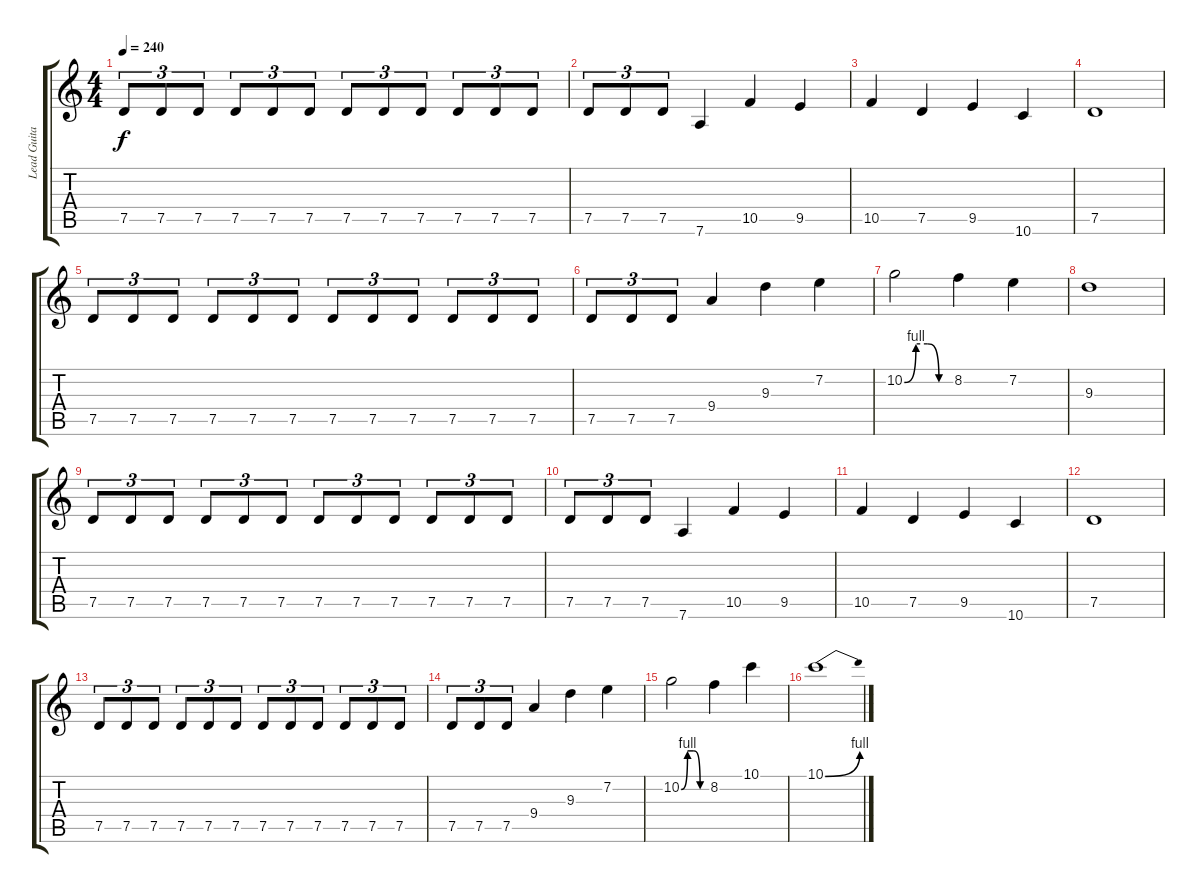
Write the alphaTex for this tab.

\track ("Lead Guitar" "Lead Guita") {instrument distortionguitar}
\staff {score tabs}
\tuning (D4 A3 F3 C3 G2 D2) {hide}
\ts (4 4)
\tempo 240
\clef g2
\ks c
7.5.8{tu (3 2) dy f} 7.5.8{tu (3 2)} 7.5.8{tu (3 2)} 7.5.8{tu (3 2)} 7.5.8{tu (3 2)} 7.5.8{tu (3 2)} 7.5.8{tu (3 2)} 7.5.8{tu (3 2)} 7.5.8{tu (3 2)} 7.5.8{tu (3 2)} 7.5.8{tu (3 2)} 7.5.8{tu (3 2)} |
7.5.8{tu (3 2)} 7.5.8{tu (3 2)} 7.5.8{tu (3 2)} 7.6.4 10.5.4 9.5.4 |
10.5.4 7.5.4 9.5.4 10.6.4 |
7.5.1 |
7.5.8{tu (3 2)} 7.5.8{tu (3 2)} 7.5.8{tu (3 2)} 7.5.8{tu (3 2)} 7.5.8{tu (3 2)} 7.5.8{tu (3 2)} 7.5.8{tu (3 2)} 7.5.8{tu (3 2)} 7.5.8{tu (3 2)} 7.5.8{tu (3 2)} 7.5.8{tu (3 2)} 7.5.8{tu (3 2)} |
7.5.8{tu (3 2)} 7.5.8{tu (3 2)} 7.5.8{tu (3 2)} 9.4.4 9.3.4 7.2.4 |
10.2{be (custom 0 0 15 4 30 4 45 0 60 0)}.2 8.2.4 7.2.4 |
9.3.1 |
7.5.8{tu (3 2)} 7.5.8{tu (3 2)} 7.5.8{tu (3 2)} 7.5.8{tu (3 2)} 7.5.8{tu (3 2)} 7.5.8{tu (3 2)} 7.5.8{tu (3 2)} 7.5.8{tu (3 2)} 7.5.8{tu (3 2)} 7.5.8{tu (3 2)} 7.5.8{tu (3 2)} 7.5.8{tu (3 2)} |
7.5.8{tu (3 2)} 7.5.8{tu (3 2)} 7.5.8{tu (3 2)} 7.6.4 10.5.4 9.5.4 |
10.5.4 7.5.4 9.5.4 10.6.4 |
7.5.1 |
7.5.8{tu (3 2)} 7.5.8{tu (3 2)} 7.5.8{tu (3 2)} 7.5.8{tu (3 2)} 7.5.8{tu (3 2)} 7.5.8{tu (3 2)} 7.5.8{tu (3 2)} 7.5.8{tu (3 2)} 7.5.8{tu (3 2)} 7.5.8{tu (3 2)} 7.5.8{tu (3 2)} 7.5.8{tu (3 2)} |
7.5.8{tu (3 2)} 7.5.8{tu (3 2)} 7.5.8{tu (3 2)} 9.4.4 9.3.4 7.2.4 |
10.2{be (custom 0 0 15 4 30 4 45 0 60 0)}.2 8.2.4 10.1.4 |
10.1{be (bend 0 0 60 4)}.1
